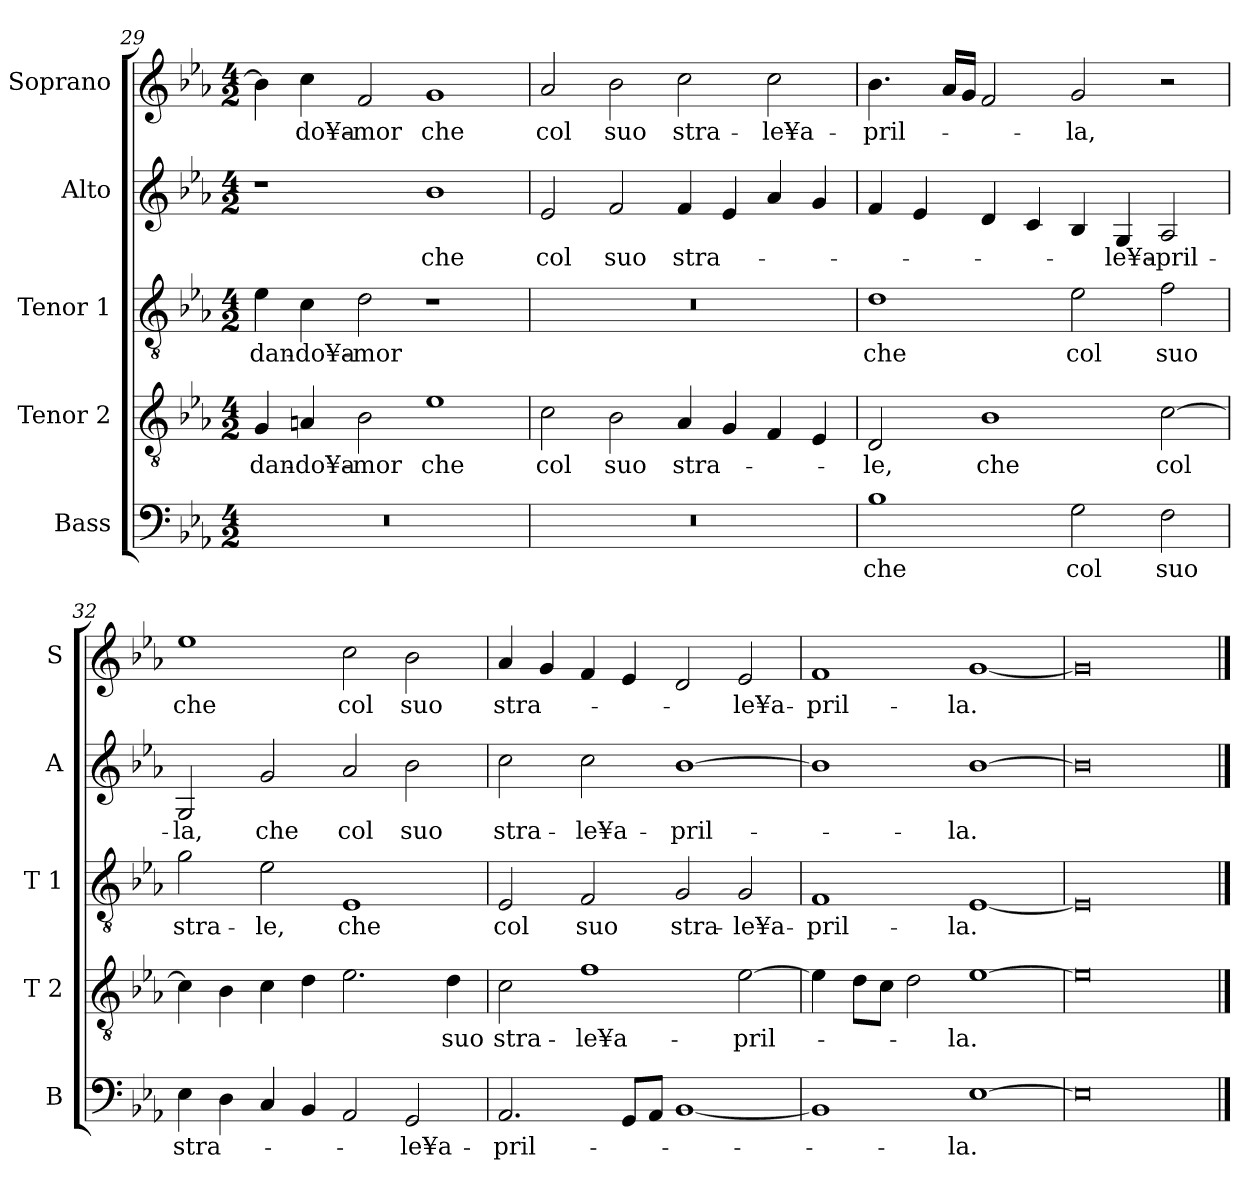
**kern	**text	**kern	**text	**kern	**text	**kern	**text	**kern	**text
*part5	*part5	*part4	*part4	*part3	*part3	*part2	*part2	*part1	*part1
*staff5	*staff5	*staff4	*staff4	*staff3	*staff3	*staff2	*staff2	*staff1	*staff1
*I"Bass	*	*I"Tenor 2	*	*I"Tenor 1	*	*I"Alto	*	*I"Soprano	*
*I'B	*	*I'T 2	*	*I'T 1	*	*I'A	*	*I'S	*
*clefF4	*	*clefGv2	*	*clefGv2	*	*clefG2	*	*clefG2	*
*k[b-e-a-]	*	*k[b-e-a-]	*	*k[b-e-a-]	*	*k[b-e-a-]	*	*k[b-e-a-]	*
*E-:	*	*E-:	*	*E-:	*	*E-:	*	*E-:	*
*M4/2	*	*M4/2	*	*M4/2	*	*M4/2	*	*M4/2	*
=29	=29	=29	=29	=29	=29	=29	=29	=29	=29
!	!	!	!LO:LY:b	!	!LO:LY:b	!	!	!	!
0r	.	4G/	-dan-	4e-\	-dan-	1r	.	4b-\]	.
!	!	!	!LO:LY:b	!	!LO:LY:b	!	!	!	!LO:LY:b
.	.	4An/	-do¥a-	4c\	-do¥a-	.	.	4cc\	-do¥a-
!	!	!	!LO:LY:b	!	!LO:LY:b	!	!	!	!LO:LY:b
.	.	2B-\	-mor	2d\	-mor	.	.	2f/	-mor
!	!	!	!LO:LY:b	!	!	!	!LO:LY:b	!	!LO:LY:b
.	.	1e-	che	1r	.	1b-	che	1g	che
=30	=30	=30	=30	=30	=30	=30	=30	=30	=30
!	!	!	!LO:LY:b	!	!	!	!LO:LY:b	!	!LO:LY:b
0r	.	2c\	col	0r	.	2e-/	col	2a-/	col
!	!	!	!LO:LY:b	!	!	!	!LO:LY:b	!	!LO:LY:b
.	.	2B-\	suo	.	.	2f/	suo	2b-\	suo
!	!	!	!LO:LY:b	!	!	!	!LO:LY:b	!	!LO:LY:b
.	.	4A-/	stra-	.	.	4f/	stra-	2cc\	stra-
.	.	4G/	.	.	.	4e-/	.	.	.
!	!	!	!	!	!	!	!	!	!LO:LY:b
.	.	4F/	.	.	.	4a-/	.	2cc\	-le¥a-
.	.	4E-/	.	.	.	4g/	.	.	.
!!LO:PB:g=z
=31	=31	=31	=31	=31	=31	=31	=31	=31	=31
!	!LO:LY:b	!	!LO:LY:b	!	!LO:LY:b	!	!	!	!LO:LY:b
1B-	che	2D/	-le,	1d	che	4f/	.	4.b-\	-pril-
.	.	.	.	.	.	4e-/	.	.	.
.	.	.	.	.	.	.	.	16a-/LL	.
.	.	.	.	.	.	.	.	16g/JJ	.
!	!	!	!LO:LY:b	!	!	!	!	!	!
.	.	1B-	che	.	.	4d/	.	2f/	.
.	.	.	.	.	.	4c/	.	.	.
!	!LO:LY:b	!	!	!	!LO:LY:b	!	!	!	!LO:LY:b
2G\	col	.	.	2e-\	col	4B-/	.	2g/	-la,
!	!	!	!	!	!	!	!LO:LY:b	!	!
.	.	.	.	.	.	4G/	-le¥a-	.	.
!	!LO:LY:b	!	!LO:LY:b	!	!LO:LY:b	!	!LO:LY:b	!	!
2F\	suo	[2c\	col	2f\	suo	2A-/	-pril-	2r	.
=32	=32	=32	=32	=32	=32	=32	=32	=32	=32
!	!LO:LY:b	!	!	!	!LO:LY:b	!	!LO:LY:b	!	!LO:LY:b
4E-\	stra-	4c\]	.	2g\	stra-	2G/	-la,	1ee-	che
4D\	.	4B-\	.	.	.	.	.	.	.
!	!	!	!	!	!LO:LY:b	!	!LO:LY:b	!	!
4C/	.	4c\	.	2e-\	-le,	2g/	che	.	.
4BB-/	.	4d\	.	.	.	.	.	.	.
!	!	!	!	!	!LO:LY:b	!	!LO:LY:b	!	!LO:LY:b
2AA-/	.	2.e-\	.	1E-	che	2a-/	col	2cc\	col
!	!LO:LY:b	!	!	!	!	!	!LO:LY:b	!	!LO:LY:b
2GG/	-le¥a-	.	.	.	.	2b-\	suo	2b-\	suo
!	!	!	!LO:LY:b	!	!	!	!	!	!
.	.	4d\	suo	.	.	.	.	.	.
=33	=33	=33	=33	=33	=33	=33	=33	=33	=33
!	!LO:LY:b	!	!LO:LY:b	!	!LO:LY:b	!	!LO:LY:b	!	!LO:LY:b
2.AA-/	-pril-	2c\	stra-	2E-/	col	2cc\	stra-	4a-/	stra-
.	.	.	.	.	.	.	.	4g/	.
!	!	!	!LO:LY:b	!	!LO:LY:b	!	!LO:LY:b	!	!
.	.	1f	-le¥a-	2F/	suo	2cc\	-le¥a-	4f/	.
8GG/L	.	.	.	.	.	.	.	4e-/	.
8AA-/J	.	.	.	.	.	.	.	.	.
!	!	!	!	!	!LO:LY:b	!	!LO:LY:b	!	!
[1BB-	.	.	.	2G/	stra-	[1b-	-pril-	2d/	.
!	!	!	!LO:LY:b	!	!LO:LY:b	!	!	!	!LO:LY:b
.	.	[2e-\	-pril-	2G/	-le¥a-	.	.	2e-/	-le¥a-
!!LO:LB:g=z
=34	=34	=34	=34	=34	=34	=34	=34	=34	=34
!	!	!	!	!	!LO:LY:b	!	!	!	!LO:LY:b
1BB-]	.	4e-\]	.	1F	-pril-	1b-]	.	1f	-pril-
.	.	8d\L	.	.	.	.	.	.	.
.	.	8c\J	.	.	.	.	.	.	.
.	.	2d\	.	.	.	.	.	.	.
!	!LO:LY:b	!	!LO:LY:b	!	!LO:LY:b	!	!LO:LY:b	!	!LO:LY:b
[1E-	-la.	[1e-	-la.	[1E-	-la.	[1b-	-la.	[1g	-la.
=35	=35	=35	=35	=35	=35	=35	=35	=35	=35
0E-]	.	0e-]	.	0E-]	.	0b-]	.	0g]	.
==	==	==	==	==	==	==	==	==	==
*-	*-	*-	*-	*-	*-	*-	*-	*-	*-
